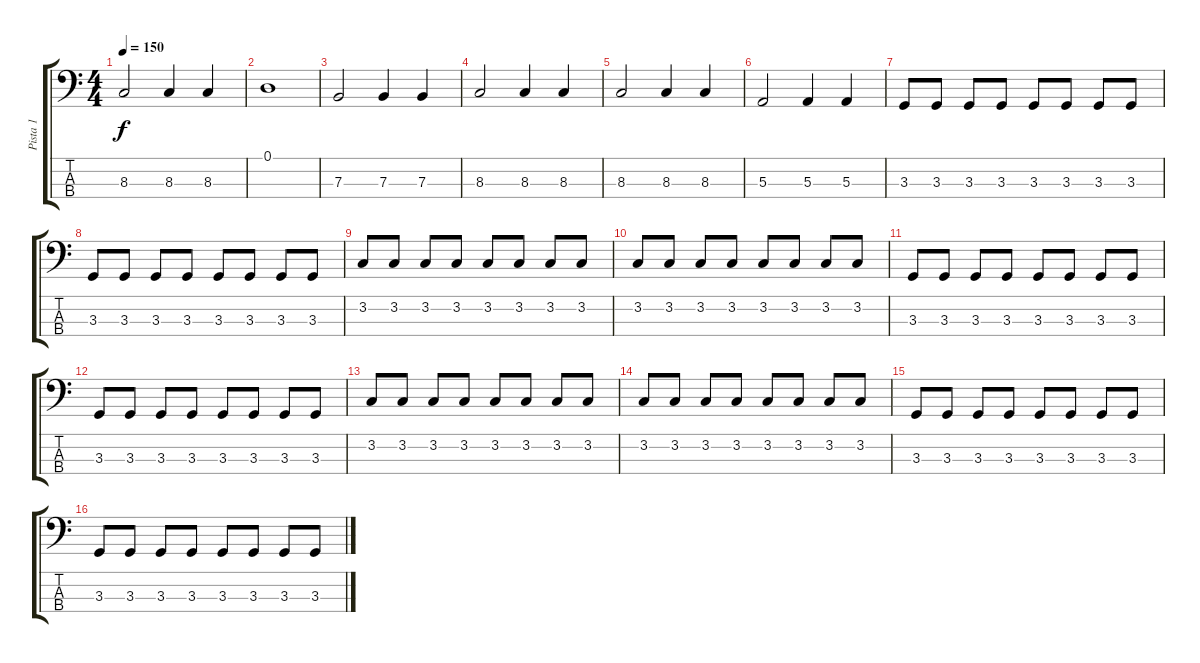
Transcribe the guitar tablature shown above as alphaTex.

\track ("Pista 1" "Pista 1") {instrument electricbassfinger}
\staff {score tabs}
\tuning (D2 A1 E1 B0) {hide}
\ts (4 4)
\tempo 150
\clef f4
\ks c
8.3.2{dy f} 8.3.4 8.3.4 |
0.1.1 |
7.3.2 7.3.4 7.3.4 |
8.3.2 8.3.4 8.3.4 |
8.3.2 8.3.4 8.3.4 |
5.3.2 5.3.4 5.3.4 |
3.3.8 3.3.8 3.3.8 3.3.8 3.3.8 3.3.8 3.3.8 3.3.8 |
3.3.8 3.3.8 3.3.8 3.3.8 3.3.8 3.3.8 3.3.8 3.3.8 |
3.2.8 3.2.8 3.2.8 3.2.8 3.2.8 3.2.8 3.2.8 3.2.8 |
3.2.8 3.2.8 3.2.8 3.2.8 3.2.8 3.2.8 3.2.8 3.2.8 |
3.3.8 3.3.8 3.3.8 3.3.8 3.3.8 3.3.8 3.3.8 3.3.8 |
3.3.8 3.3.8 3.3.8 3.3.8 3.3.8 3.3.8 3.3.8 3.3.8 |
3.2.8 3.2.8 3.2.8 3.2.8 3.2.8 3.2.8 3.2.8 3.2.8 |
3.2.8 3.2.8 3.2.8 3.2.8 3.2.8 3.2.8 3.2.8 3.2.8 |
3.3.8 3.3.8 3.3.8 3.3.8 3.3.8 3.3.8 3.3.8 3.3.8 |
3.3.8 3.3.8 3.3.8 3.3.8 3.3.8 3.3.8 3.3.8 3.3.8
